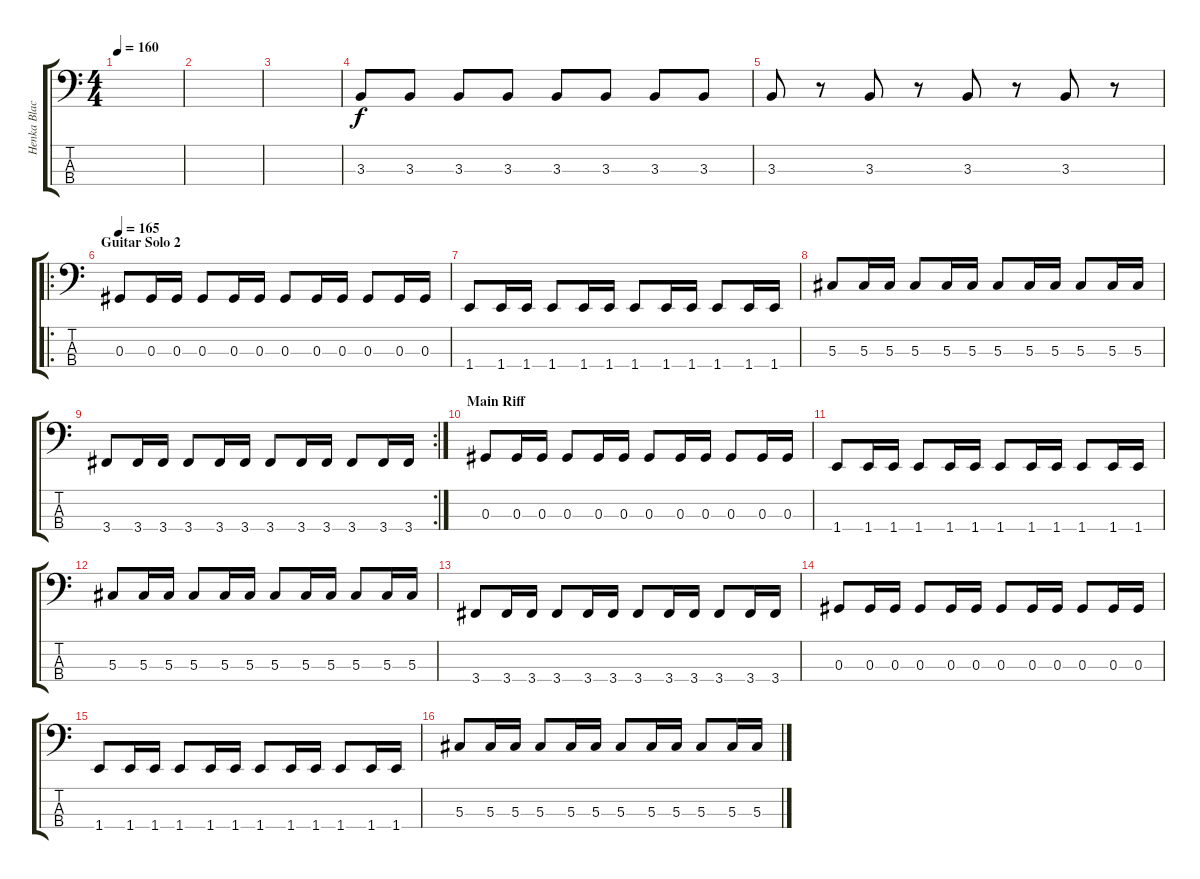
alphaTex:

\track ("Henka Blacksmith" "Henka Blac") {instrument electricbassfinger}
\staff {score tabs}
\tuning (Gb2 Db2 Ab1 Eb1) {hide}
\ts (4 4)
\tempo 160
\clef f4
\ks c
|
|
|
3.3.8 3.3.8 3.3.8 3.3.8 3.3.8 3.3.8 3.3.8 3.3.8 |
3.3.8 r.8 3.3.8 r.8 3.3.8 r.8 3.3.8 r.8 |
\ro
\section ("" "Guitar Solo 2")
\tempo 165
0.3.8 0.3.16 0.3.16 0.3.8 0.3.16 0.3.16 0.3.8 0.3.16 0.3.16 0.3.8 0.3.16 0.3.16 |
1.4.8 1.4.16 1.4.16 1.4.8 1.4.16 1.4.16 1.4.8 1.4.16 1.4.16 1.4.8 1.4.16 1.4.16 |
5.3.8 5.3.16 5.3.16 5.3.8 5.3.16 5.3.16 5.3.8 5.3.16 5.3.16 5.3.8 5.3.16 5.3.16 |
\rc 2
3.4.8 3.4.16 3.4.16 3.4.8 3.4.16 3.4.16 3.4.8 3.4.16 3.4.16 3.4.8 3.4.16 3.4.16 |
\section ("" "Main Riff")
0.3.8 0.3.16 0.3.16 0.3.8 0.3.16 0.3.16 0.3.8 0.3.16 0.3.16 0.3.8 0.3.16 0.3.16 |
1.4.8 1.4.16 1.4.16 1.4.8 1.4.16 1.4.16 1.4.8 1.4.16 1.4.16 1.4.8 1.4.16 1.4.16 |
5.3.8 5.3.16 5.3.16 5.3.8 5.3.16 5.3.16 5.3.8 5.3.16 5.3.16 5.3.8 5.3.16 5.3.16 |
3.4.8 3.4.16 3.4.16 3.4.8 3.4.16 3.4.16 3.4.8 3.4.16 3.4.16 3.4.8 3.4.16 3.4.16 |
0.3.8 0.3.16 0.3.16 0.3.8 0.3.16 0.3.16 0.3.8 0.3.16 0.3.16 0.3.8 0.3.16 0.3.16 |
1.4.8 1.4.16 1.4.16 1.4.8 1.4.16 1.4.16 1.4.8 1.4.16 1.4.16 1.4.8 1.4.16 1.4.16 |
5.3.8 5.3.16 5.3.16 5.3.8 5.3.16 5.3.16 5.3.8 5.3.16 5.3.16 5.3.8 5.3.16 5.3.16
